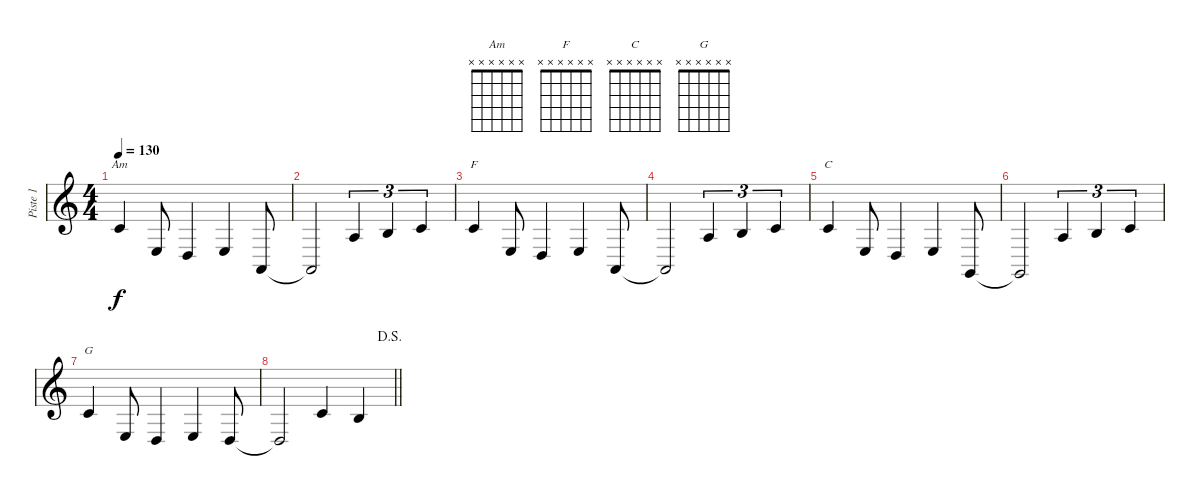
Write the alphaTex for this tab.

\track ("Piste 1" "Piste 1") {instrument drawbarorgan}
\staff {score}
\tuning (E4 B3 G3 D3 A2 E2) {hide}
\chord ("Am" x x x x x x)
\chord ("F" x x x x x x)
\chord ("C" x x x x x x)
\chord ("G" x x x x x x)
\ts (4 4)
\tempo 130
\clef g2
\ks c
1.2.4{ch "Am" dy f} 2.4.8 0.4.4 2.4.4 0.5.8 |
0.5{t}.2 2.3.4{tu (3 2)} 0.2.4{tu (3 2)} 5.3.4{tu (3 2)} |
1.2.4{ch "F"} 2.4.8 0.4.4 2.4.4 0.5.8 |
0.5{t}.2 2.3.4{tu (3 2)} 0.2.4{tu (3 2)} 5.3.4{tu (3 2)} |
1.2.4{ch "C"} 2.4.8 0.4.4 2.4.4 3.6.8 |
3.6{t}.2 2.3.4{tu (3 2)} 0.2.4{tu (3 2)} 5.3.4{tu (3 2)} |
1.2.4{ch "G"} 2.4.8 0.4.4 2.4.4 0.4.8 |
\jump dalsegno
\barLineRight lightlight
0.4{t}.2 1.2.4 0.2.4
